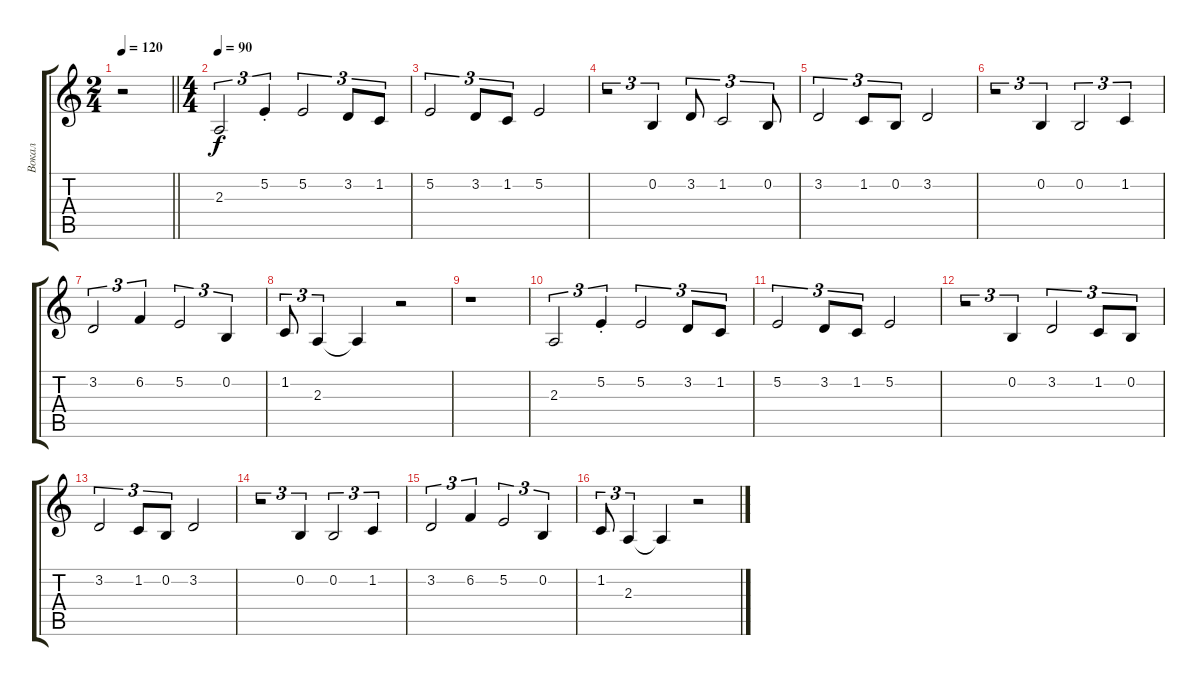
\track ("Вокал" "Вокал") {instrument oboe}
\staff {score tabs}
\tuning (E4 B3 G3 D3 A2 E2) {hide}
\ts (2 4)
\tempo 120
\clef g2
\barLineRight lightlight
\ks c
r.2{dy f} |
\ts (4 4)
\tempo 90
2.3.2{tu (3 2)} 5.2{st}.4{tu (3 2)} 5.2.2{tu (3 2)} 3.2.8{tu (3 2)} 1.2.8{tu (3 2)} |
5.2.2{tu (3 2)} 3.2.8{tu (3 2)} 1.2.8{tu (3 2)} 5.2.2 |
r.2{tu (3 2)} 0.2.4{tu (3 2)} 3.2.8{tu (3 2)} 1.2.2{tu (3 2)} 0.2.8{tu (3 2)} |
3.2.2{tu (3 2)} 1.2.8{tu (3 2)} 0.2.8{tu (3 2)} 3.2.2 |
r.2{tu (3 2)} 0.2.4{tu (3 2)} 0.2.2{tu (3 2)} 1.2.4{tu (3 2)} |
3.2.2{tu (3 2)} 6.2.4{tu (3 2)} 5.2.2{tu (3 2)} 0.2.4{tu (3 2)} |
1.2.8{tu (3 2)} 2.3.4{tu (3 2)} 2.3{t}.4 r.2 |
r.1 |
2.3.2{tu (3 2)} 5.2{st}.4{tu (3 2)} 5.2.2{tu (3 2)} 3.2.8{tu (3 2)} 1.2.8{tu (3 2)} |
5.2.2{tu (3 2)} 3.2.8{tu (3 2)} 1.2.8{tu (3 2)} 5.2.2 |
r.2{tu (3 2)} 0.2.4{tu (3 2)} 3.2.2{tu (3 2)} 1.2.8{tu (3 2)} 0.2.8{tu (3 2)} |
3.2.2{tu (3 2)} 1.2.8{tu (3 2)} 0.2.8{tu (3 2)} 3.2.2 |
r.2{tu (3 2)} 0.2.4{tu (3 2)} 0.2.2{tu (3 2)} 1.2.4{tu (3 2)} |
3.2.2{tu (3 2)} 6.2.4{tu (3 2)} 5.2.2{tu (3 2)} 0.2.4{tu (3 2)} |
1.2.8{tu (3 2)} 2.3.4{tu (3 2)} 2.3{t}.4 r.2
